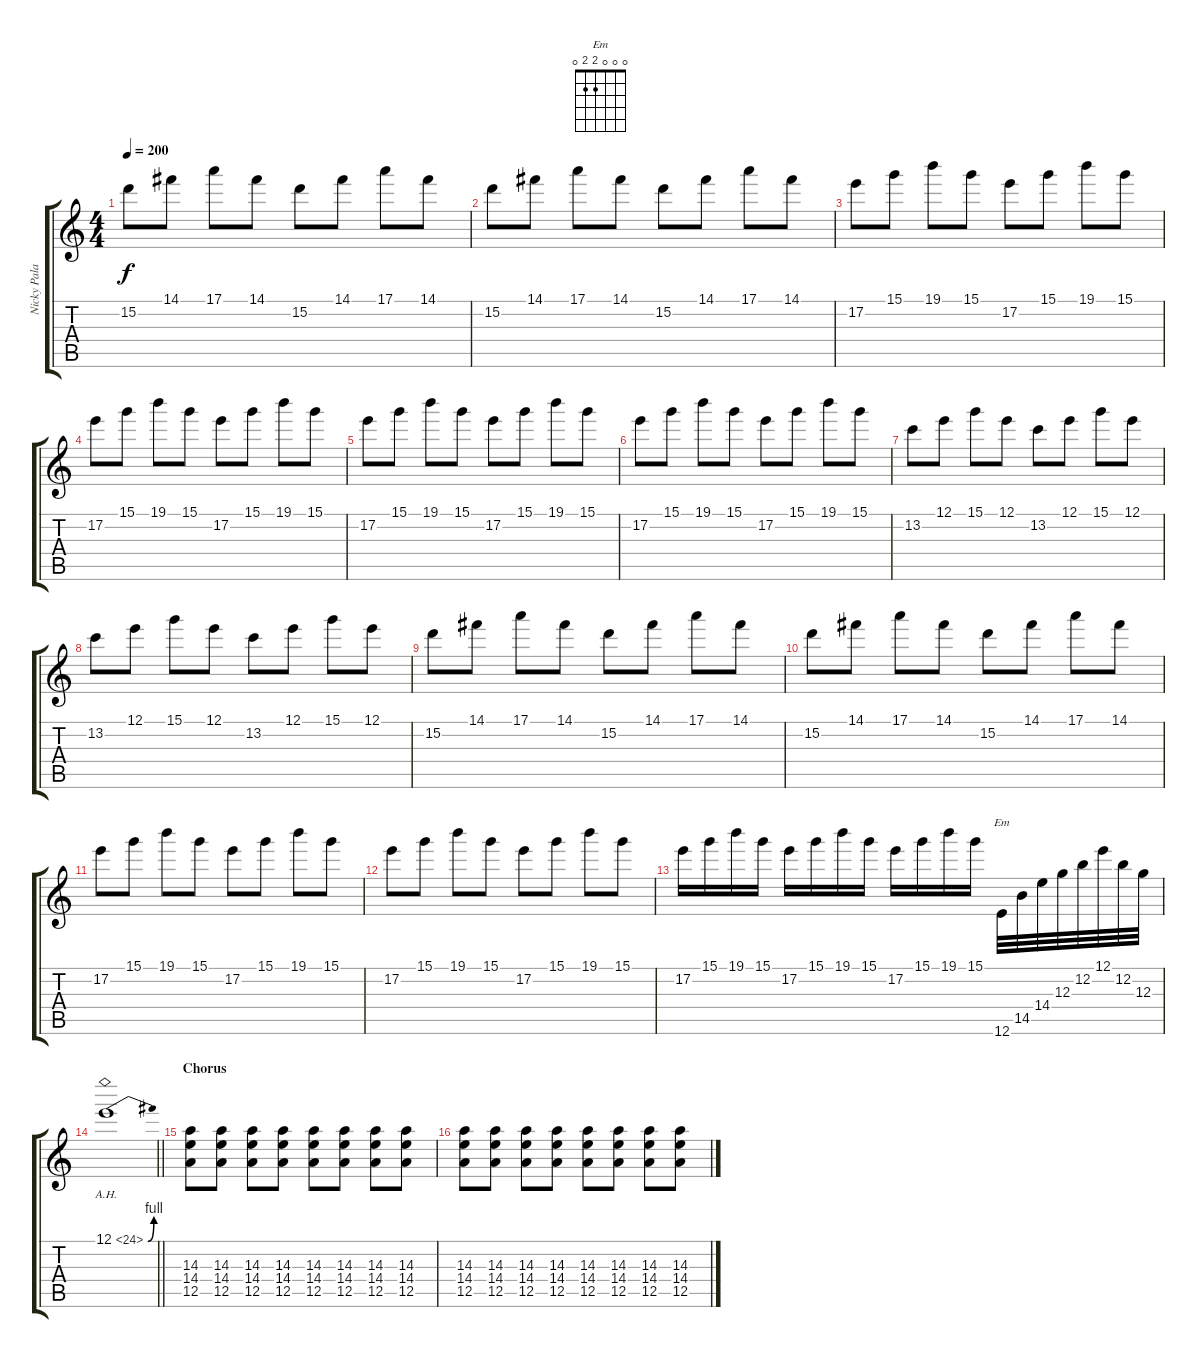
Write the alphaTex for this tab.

\track ("Nicky Palado (Lead Guitar)" "Nicky Pala") {instrument overdrivenguitar}
\staff {score tabs}
\tuning (E4 B3 G3 D3 A2 E2) {hide}
\chord ("Em" 0 0 0 2 2 0)
\ts (4 4)
\tempo 200
\clef g2
\ks c
15.2.8{dy f} 14.1.8 17.1.8 14.1.8 15.2.8 14.1.8 17.1.8 14.1.8 |
15.2.8 14.1.8 17.1.8 14.1.8 15.2.8 14.1.8 17.1.8 14.1.8 |
17.2.8 15.1.8 19.1.8 15.1.8 17.2.8 15.1.8 19.1.8 15.1.8 |
17.2.8 15.1.8 19.1.8 15.1.8 17.2.8 15.1.8 19.1.8 15.1.8 |
17.2.8 15.1.8 19.1.8 15.1.8 17.2.8 15.1.8 19.1.8 15.1.8 |
17.2.8 15.1.8 19.1.8 15.1.8 17.2.8 15.1.8 19.1.8 15.1.8 |
13.2.8 12.1.8 15.1.8 12.1.8 13.2.8 12.1.8 15.1.8 12.1.8 |
13.2.8 12.1.8 15.1.8 12.1.8 13.2.8 12.1.8 15.1.8 12.1.8 |
15.2.8 14.1.8 17.1.8 14.1.8 15.2.8 14.1.8 17.1.8 14.1.8 |
15.2.8 14.1.8 17.1.8 14.1.8 15.2.8 14.1.8 17.1.8 14.1.8 |
17.2.8 15.1.8 19.1.8 15.1.8 17.2.8 15.1.8 19.1.8 15.1.8 |
17.2.8 15.1.8 19.1.8 15.1.8 17.2.8 15.1.8 19.1.8 15.1.8 |
17.2.16 15.1.16 19.1.16 15.1.16 17.2.16 15.1.16 19.1.16 15.1.16 17.2.16 15.1.16 19.1.16 15.1.16 12.6.32{ch "Em"} 14.5.32 14.4.32 12.3.32 12.2.32 12.1.32 12.2.32 12.3.32 |
\barLineRight lightlight
12.1{be (bend 0 0 60 4) ah 12}.1 |
\section ("" "Chorus")
(14.3 14.4 12.5).8 (14.3 14.4 12.5).8 (14.3 14.4 12.5).8 (14.3 14.4 12.5).8 (14.3 14.4 12.5).8 (14.3 14.4 12.5).8 (14.3 14.4 12.5).8 (14.3 14.4 12.5).8 |
(14.3 14.4 12.5).8 (14.3 14.4 12.5).8 (14.3 14.4 12.5).8 (14.3 14.4 12.5).8 (14.3 14.4 12.5).8 (14.3 14.4 12.5).8 (14.3 14.4 12.5).8 (14.3 14.4 12.5).8
